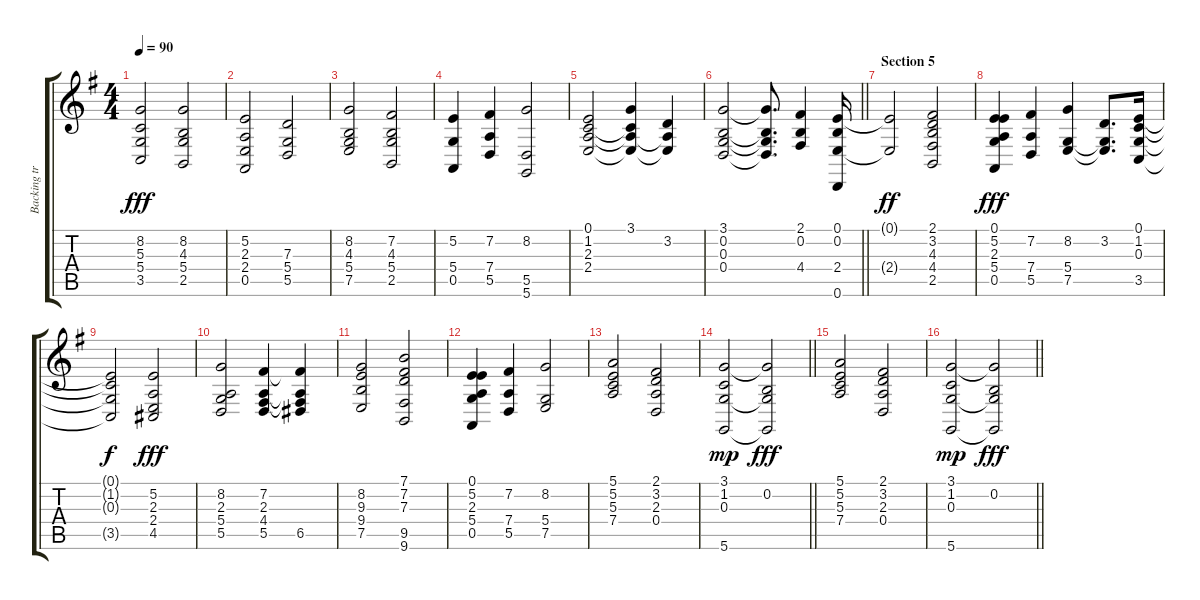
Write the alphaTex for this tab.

\track ("Backing track 2" "Backing tr") {instrument stringensemble2}
\staff {score tabs}
\tuning (E4 B3 G3 D3 A2 D2) {hide}
\ts (4 4)
\tempo 90
\clef g2
\ks g
(8.2 5.3 5.4 3.5).2{dy fff} (8.2 4.3 5.4 2.5).2 |
(5.2 2.3 2.4 0.5).2 (7.3 5.4 5.5).2 |
(8.2 4.3 5.4 7.5).2 (7.2 4.3 5.4 2.5).2 |
(5.2 5.4 0.5).4 (7.2 7.4 5.5).4 (8.2 5.5 5.6).2 |
(0.1 1.2 2.3 2.4).2 (3.1 1.2{t} 2.3{t} 2.4{t}).4 (3.2 2.3{t} 2.4{t}).4 |
\barLineRight lightlight
(3.1 0.2 0.3 0.4).2 (3.1{t} 0.2{t} 0.3{t} 0.4{t}).8{d} (2.1 0.2 4.4).4 (0.1 0.2 2.4 0.6).16 |
\section ("" "Section 5")
(0.1{t} 2.4{t}).2{dy ff} (2.1 3.2 4.3 4.4 2.5).2 |
(0.1 5.2 2.3 5.4 0.5).4{dy fff} (7.2 7.4 5.5).4 (8.2 5.4 7.5).4 (3.2 5.4{t} 7.5{t}).8{d} (0.1 1.2 0.3 3.5).16 |
(0.1{t} 1.2{t} 0.3{t} 3.5{t}).2{dy f} (5.2 2.3 2.4 4.5).2{dy fff} |
(8.2 2.3 5.4 5.5).2 (7.2 2.3 4.4 5.5).4 (7.2{t} 2.3{t} 4.4{t} 6.5).4 |
(8.2 9.3 9.4 7.5).2 (7.1 7.2 7.3 9.5 9.6).2 |
(0.1 5.2 2.3 5.4 0.5).4 (7.2 7.4 5.5).4 (8.2 5.4 7.5).2 |
(5.1 5.2 5.3 7.4).2 (2.1 3.2 2.3 0.4).2 |
\barLineRight lightlight
(3.1 1.2 0.3 5.6).2{dy mp} (3.1{t} 0.2 0.3{t} 5.6{t}).2{dy fff} |
(5.1 5.2 5.3 7.4).2 (2.1 3.2 2.3 0.4).2 |
\barLineRight lightlight
(3.1 1.2 0.3 5.6).2{dy mp} (3.1{t} 0.2 0.3{t} 5.6{t}).2{dy fff}
